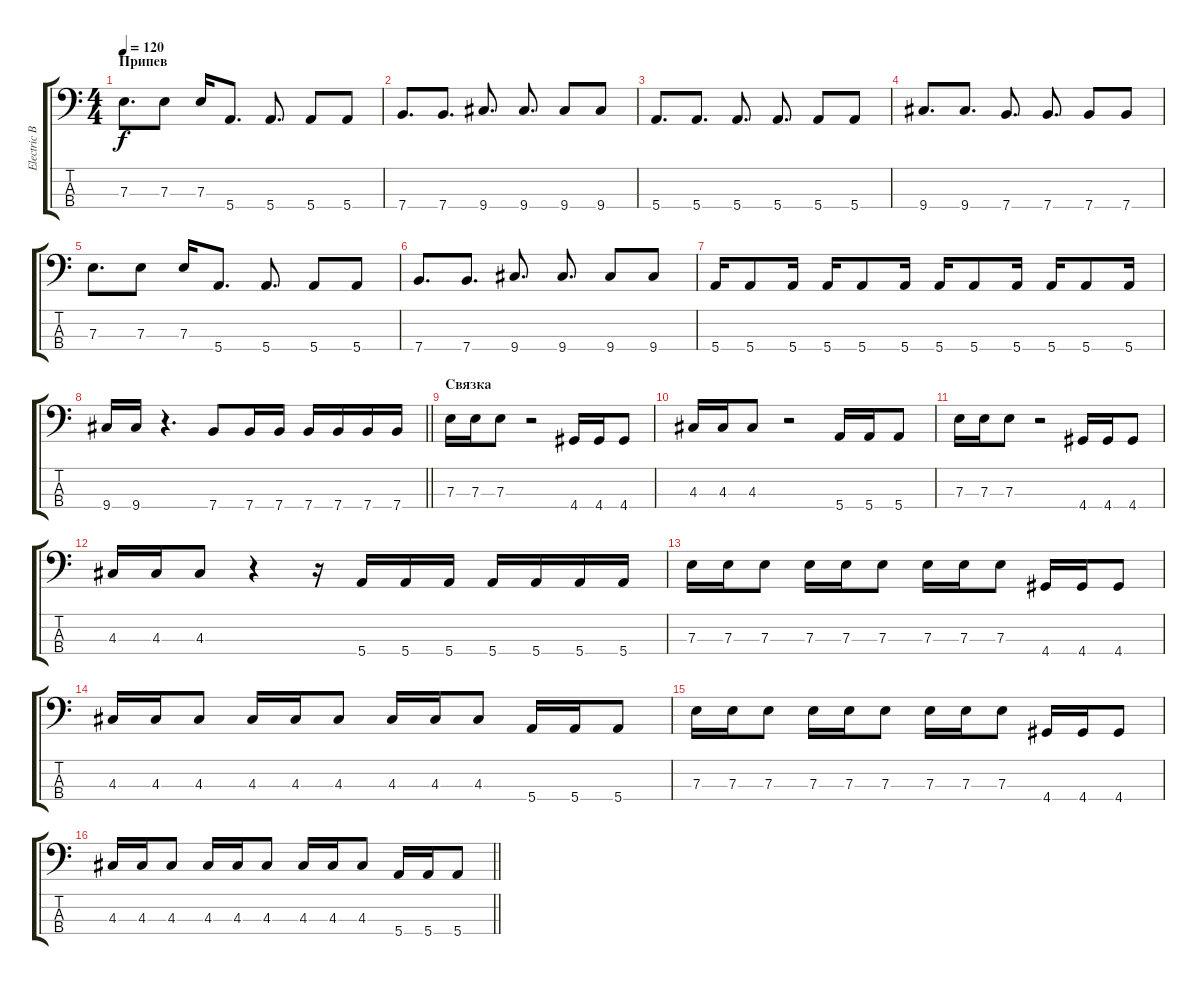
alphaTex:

\track ("Electric Bass" "Electric B") {instrument electricbassfinger}
\staff {score tabs}
\tuning (G2 D2 A1 E1) {hide}
\ts (4 4)
\section ("" "Припев")
\tempo 120
\clef f4
\ks c
7.3.8{d dy f} 7.3.8 7.3.16 5.4.8{d} 5.4.8{d} 5.4.8 5.4.8 |
7.4.8{d} 7.4.8{d} 9.4.8{d} 9.4.8{d} 9.4.8 9.4.8 |
5.4.8{d} 5.4.8{d} 5.4.8{d} 5.4.8{d} 5.4.8 5.4.8 |
9.4.8{d} 9.4.8{d} 7.4.8{d} 7.4.8{d} 7.4.8 7.4.8 |
7.3.8{d} 7.3.8 7.3.16 5.4.8{d} 5.4.8{d} 5.4.8 5.4.8 |
7.4.8{d} 7.4.8{d} 9.4.8{d} 9.4.8{d} 9.4.8 9.4.8 |
5.4.16 5.4.8 5.4.16 5.4.16 5.4.8 5.4.16 5.4.16 5.4.8 5.4.16 5.4.16 5.4.8 5.4.16 |
\barLineRight lightlight
9.4.16 9.4.16 r.4{d} 7.4.8 7.4.16 7.4.16 7.4.16 7.4.16 7.4.16 7.4.16 |
\section ("" "Связка")
7.3.16 7.3.16 7.3.8 r.2 4.4.16 4.4.16 4.4.8 |
4.3.16 4.3.16 4.3.8 r.2 5.4.16 5.4.16 5.4.8 |
7.3.16 7.3.16 7.3.8 r.2 4.4.16 4.4.16 4.4.8 |
4.3.16 4.3.16 4.3.8 r.4 r.16 5.4.16 5.4.16 5.4.16 5.4.16 5.4.16 5.4.16 5.4.16 |
7.3.16 7.3.16 7.3.8 7.3.16 7.3.16 7.3.8 7.3.16 7.3.16 7.3.8 4.4.16 4.4.16 4.4.8 |
4.3.16 4.3.16 4.3.8 4.3.16 4.3.16 4.3.8 4.3.16 4.3.16 4.3.8 5.4.16 5.4.16 5.4.8 |
7.3.16 7.3.16 7.3.8 7.3.16 7.3.16 7.3.8 7.3.16 7.3.16 7.3.8 4.4.16 4.4.16 4.4.8 |
\barLineRight lightlight
4.3.16 4.3.16 4.3.8 4.3.16 4.3.16 4.3.8 4.3.16 4.3.16 4.3.8 5.4.16 5.4.16 5.4.8
